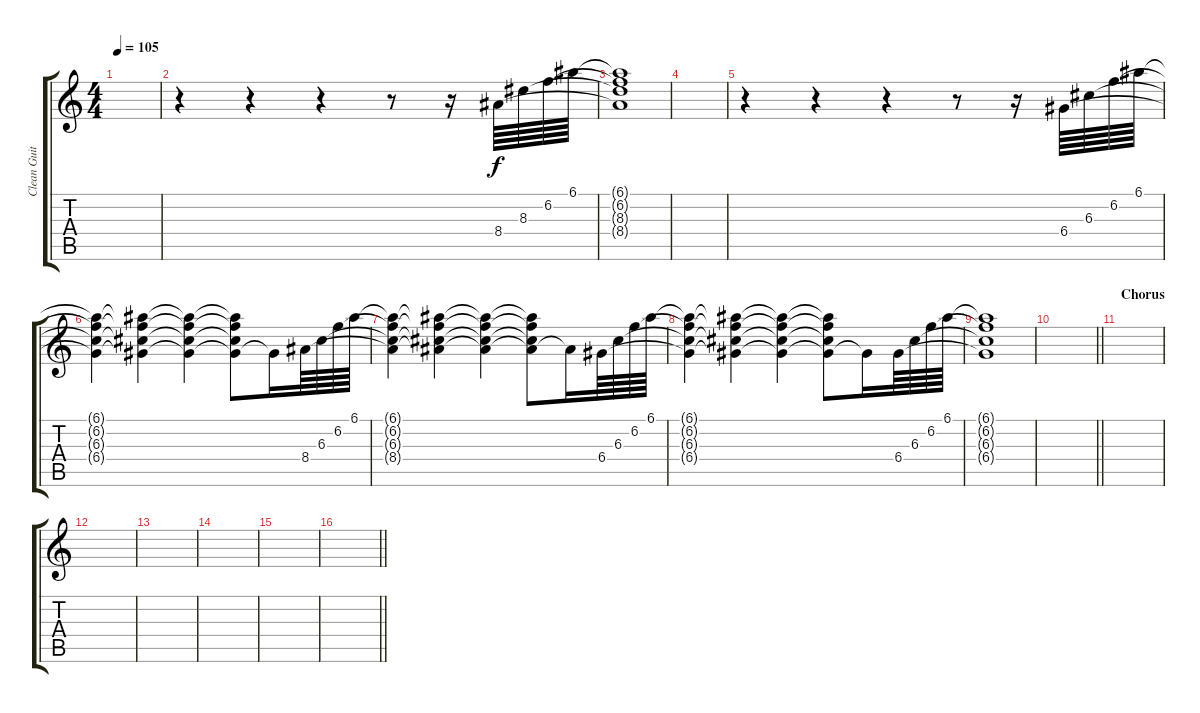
\track ("Clean Guitar" "Clean Guit") {instrument electricguitarclean}
\staff {score tabs}
\tuning (E4 B3 G3 D3 A2 E2) {hide}
\ts (4 4)
\tempo 105
\clef g2
\ks c
|
r.4 r.4 r.4 r.8 r.16 8.4.64 8.3.64 6.2.64 6.1.64 |
(6.1{t} 6.2{t} 8.3{t} 8.4{t}).1 |
|
r.4 r.4 r.4 r.8 r.16 6.4.64 6.3.64 6.2.64 6.1.64 |
(6.1{t} 6.2{t} 6.3{t} 6.4{t}).4 (6.1{t} 6.2{t} 6.3{t} 6.4{t}).4 (6.1{t} 6.2{t} 6.3{t} 6.4{t}).4 (6.1{t} 6.2{t} 6.3{t} 6.4{t}).8 6.4{t}.16 8.4.64 6.3.64 6.2.64 6.1.64 |
(6.1{t} 6.2{t} 6.3{t} 8.4{t}).4 (6.1{t} 6.2{t} 6.3{t} 8.4{t}).4 (6.1{t} 6.2{t} 6.3{t} 8.4{t}).4 (6.1{t} 6.2{t} 6.3{t} 8.4{t}).8 8.4{t}.16 6.4.64 6.3.64 6.2.64 6.1.64 |
(6.1{t} 6.2{t} 6.3{t} 6.4{t}).4 (6.1{t} 6.2{t} 6.3{t} 6.4{t}).4 (6.1{t} 6.2{t} 6.3{t} 6.4{t}).4 (6.1{t} 6.2{t} 6.3{t} 6.4{t}).8 6.4{t}.16 6.4.64 6.3.64 6.2.64 6.1.64 |
(6.1{t} 6.2{t} 6.3{t} 6.4{t}).1 |
\barLineRight lightlight
|
\section ("" "Chorus")
|
|
|
|
|
\barLineRight lightlight
